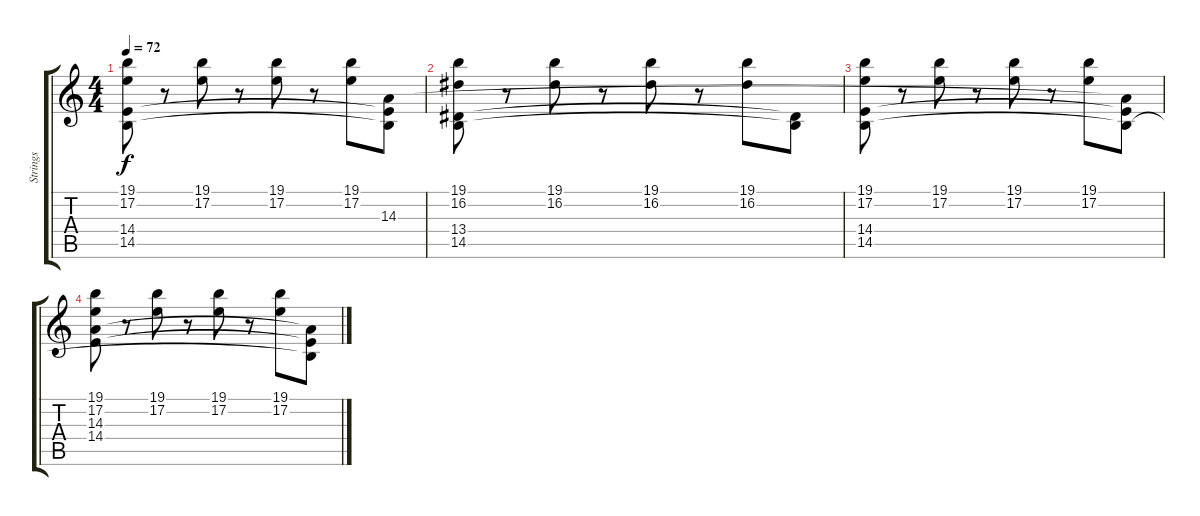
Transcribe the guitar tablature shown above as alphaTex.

\track ("Strings" "Strings") {instrument stringensemble1}
\staff {score tabs}
\tuning (E4 B3 G3 D3 A2 E2) {hide}
\ts (4 4)
\tempo 72
\clef g2
\ks c
(19.1 17.2 14.4 14.5).8{dy f} r.8 (19.1 17.2).8 r.8 (19.1 17.2).8 r.8 (19.1 17.2).8 (14.3{t} 14.4{t} 14.5{t}).8 |
(19.1 16.2 13.4 14.5).8 r.8 (19.1 16.2).8 r.8 (19.1 16.2).8 r.8 (19.1 16.2).8 (13.4{t} 14.5{t}).8 |
(19.1 17.2 14.4 14.5).8 r.8 (19.1 17.2).8 r.8 (19.1 17.2).8 r.8 (19.1 17.2).8 (14.3{t} 14.4{t} 14.5{t}).8 |
(19.1 17.2 14.3 14.4).8 r.8 (19.1 17.2).8 r.8 (19.1 17.2).8 r.8 (19.1 17.2).8 (14.3{t} 14.4{t} 14.5{t}).8
